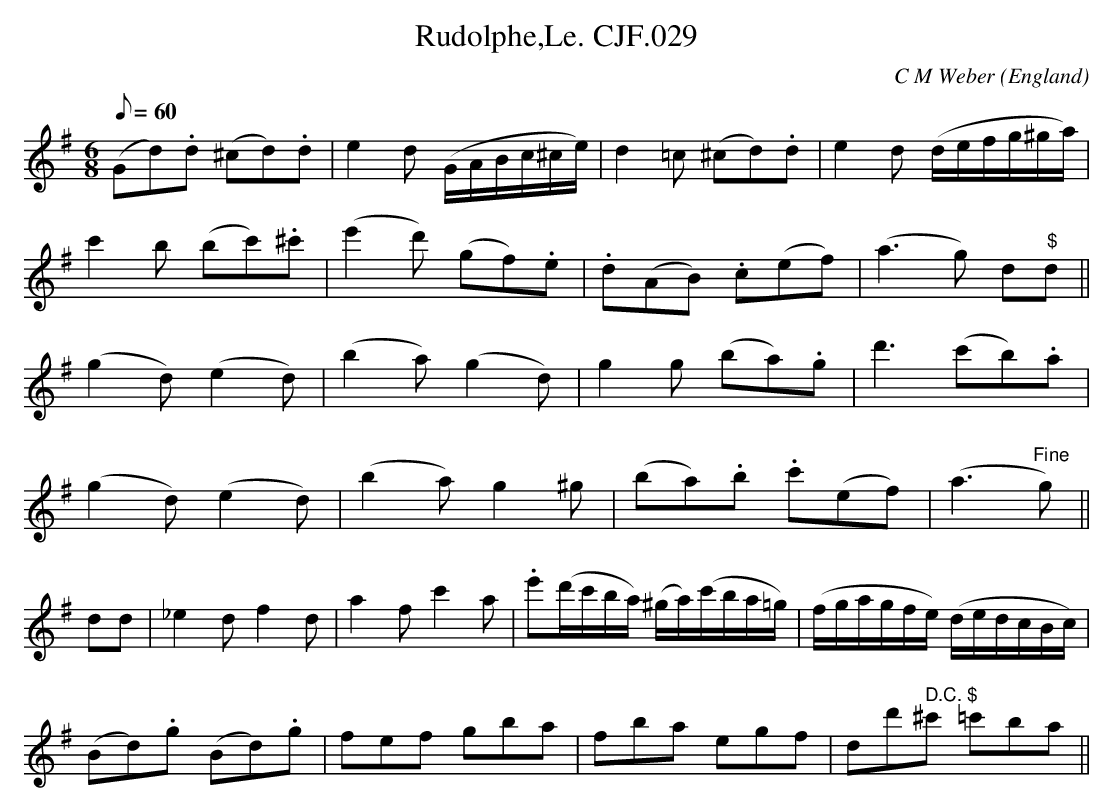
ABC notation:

X:1
T:Rudolphe,Le. CJF.029
M:6/8
L:1/8
Q:60
C:C M Weber
O:England
K:G
(Gd).d (^cd).d|e2d (G/A/B/c/^c/e/)|d2=c (^cd).d|e2d (d/e/f/g/^g/a/)|!
c'2b (bc').^c'|(e'2d') (gf).e|.d(AB) .c(ef)|(a3g) d"$"d||!
(g2d)(e2d)|(b2a)(g2d)|g2g (ba).g|d'3(c'b).a|!
(g2d)(e2d)|(b2a)g2^g|\
(ba).b .c'(ef)|(a3"Fine"g)h||!
dd|_e2df2d|a2fc'2a|
.e'(d'/c'/b/a/) (^g/a/)(c'/b/a/=g/)|(f/g/a/g/f/e/) (d/e/d/c/B/c/)|!
(Bd).g (Bd).g|fef gba|fba egf|dd'" D.C. $"^c' =c'ba||
